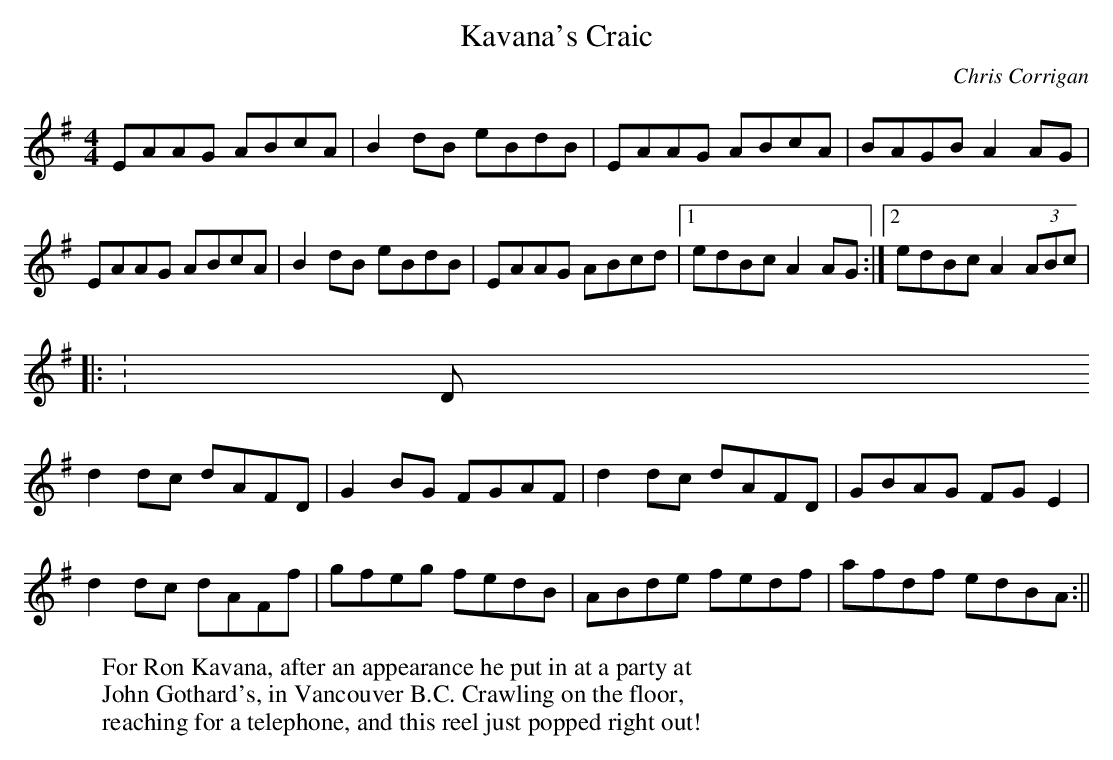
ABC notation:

X:1
T:Kavana's Craic
M:4/4
C:Chris Corrigan
K:Ador
EAAG ABcA|B2 dB eBdB|EAAG ABcA|BAGB A2 AG|
EAAG ABcA|B2 dB eBdB|EAAG ABcd|1 edBc A2 AG:|2 edBc A2 (3ABc|
||:K:D
d2 dc dAFD|G2 BG FGAF|d2 dc dAFD|GBAG FG E2|
d2 dc dAFf|gfeg fedB|ABde fedf|afdf edBA:||
W: For Ron Kavana, after an appearance he put in at a party at
W: John Gothard's, in Vancouver B.C. Crawling on the floor,
W: reaching for a telephone, and this reel just popped right out!
